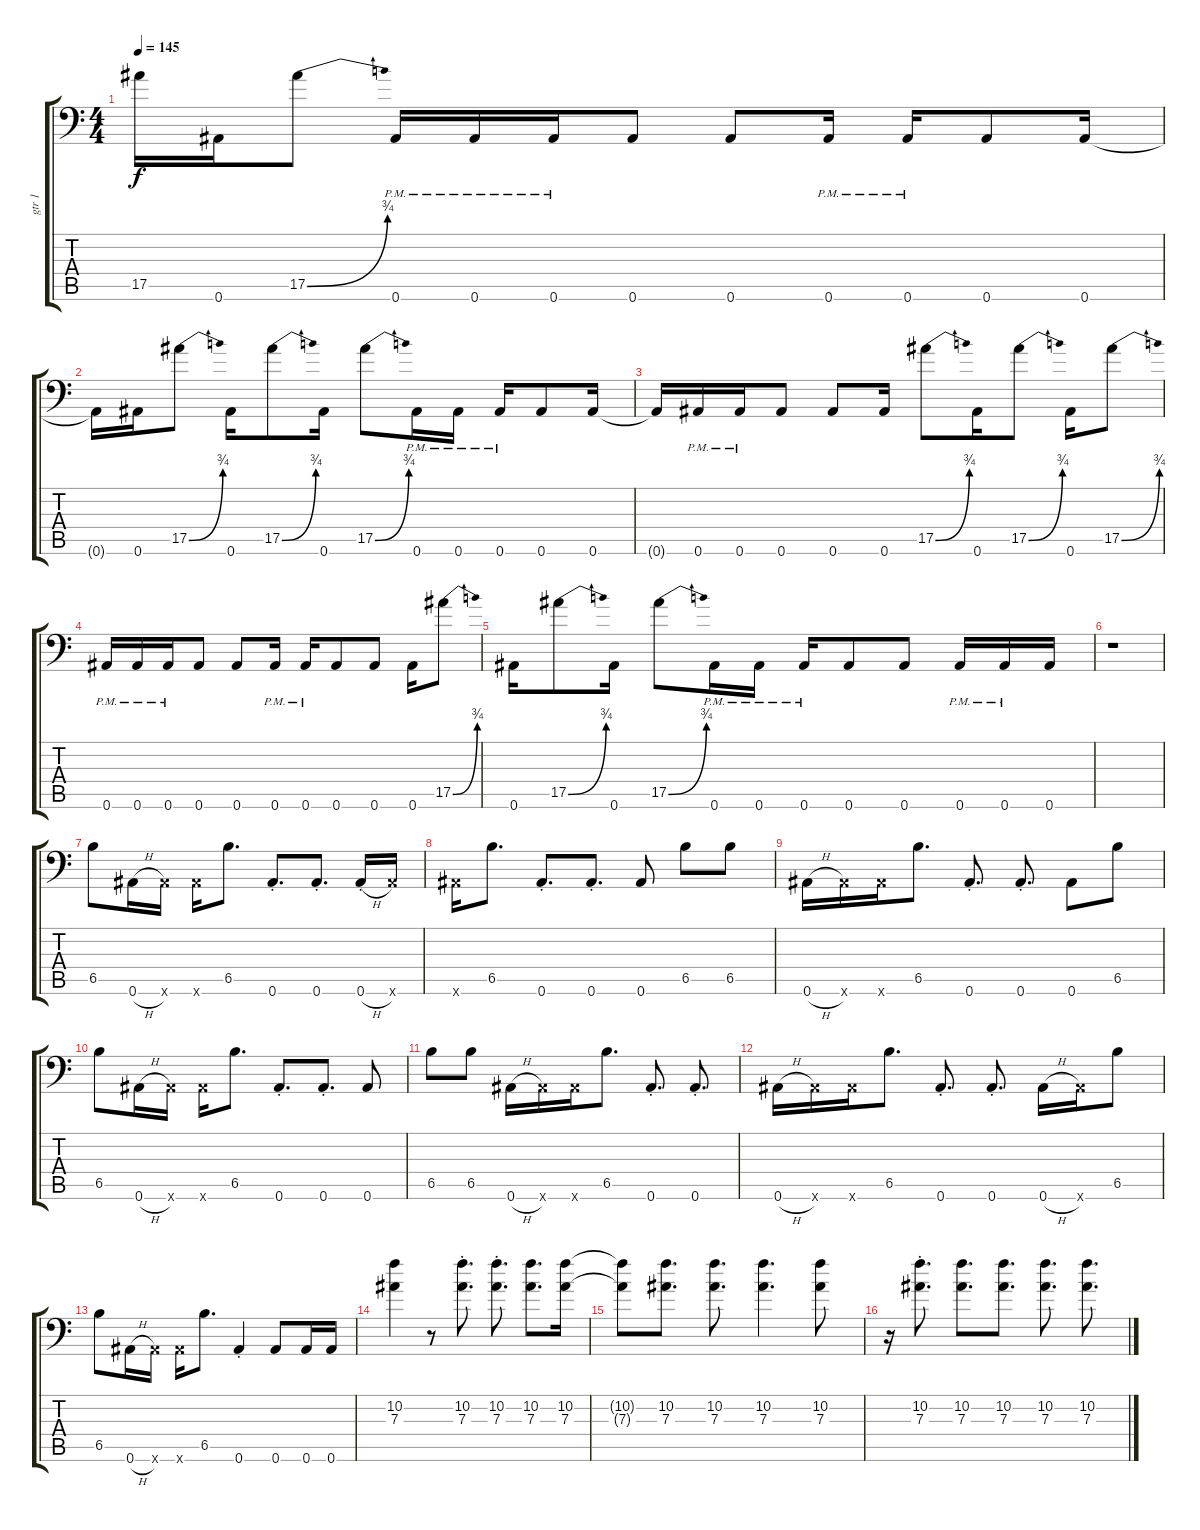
\track ("gtr 1" "gtr 1") {instrument distortionguitar}
\staff {score tabs}
\tuning (C4 G3 Eb3 Bb2 F2 Bb1) {hide}
\ts (4 4)
\tempo 145
\clef f4
\ks c
17.5{t}.16{dy f} 0.6.16 17.5{be (bend 0 0 60 3)}.8 0.6{pm}.16 0.6{pm}.16 0.6{pm}.16 0.6.8 0.6.8 0.6{pm}.16 0.6{pm}.16 0.6.8 0.6.16 |
0.6{t}.16 0.6.16 17.5{be (bend 0 0 60 3)}.8 0.6.16 17.5{be (bend 0 0 60 3)}.8 0.6.16 17.5{be (bend 0 0 60 3)}.8 0.6{pm}.16 0.6{pm}.16 0.6{pm}.16 0.6.8 0.6.16 |
0.6{t}.16 0.6{pm}.16 0.6{pm}.16 0.6.8 0.6.8 0.6.16 17.5{be (bend 0 0 60 3)}.8 0.6.16 17.5{be (bend 0 0 60 3)}.8 0.6.16 17.5{be (bend 0 0 60 3)}.8 |
0.6{pm}.16 0.6{pm}.16 0.6{pm}.16 0.6.8 0.6.8 0.6{pm}.16 0.6{pm}.16 0.6.8 0.6.8 0.6.16 17.5{be (bend 0 0 60 3)}.8 |
0.6.16 17.5{be (bend 0 0 60 3)}.8 0.6.16 17.5{be (bend 0 0 60 3)}.8 0.6{pm}.16 0.6{pm}.16 0.6{pm}.16 0.6.8 0.6.8 0.6{pm}.16 0.6{pm}.16 0.6.16 |
r.1 |
6.5.8 0.6{h}.16 0.6{x}.16 0.6{x}.16 6.5.8{d} 0.6{st}.8{d} 0.6{st}.8{d} 0.6{h st}.16 0.6{x}.16 |
0.6{x}.16 6.5.8{d} 0.6{st}.8{d} 0.6{st}.8{d} 0.6.8 6.5.8 6.5.8 |
0.6{h}.16 0.6{x}.16 0.6{x}.16 6.5.8{d} 0.6{st}.8{d} 0.6{st}.8{d} 0.6.8 6.5.8 |
6.5.8 0.6{h}.16 0.6{x}.16 0.6{x}.16 6.5.8{d} 0.6{st}.8{d} 0.6{st}.8{d} 0.6.8 |
6.5.8 6.5.8 0.6{h}.16 0.6{x}.16 0.6{x}.16 6.5.8{d} 0.6{st}.8{d} 0.6{st}.8{d} |
0.6{h}.16 0.6{x}.16 0.6{x}.16 6.5.8{d} 0.6{st}.8{d} 0.6{st}.8{d} 0.6{h}.16 0.6{x}.16 6.5.8 |
6.5.8 0.6{h}.16 0.6{x}.16 0.6{x}.16 6.5.8{d} 0.6{st}.4 0.6.8 0.6.16 0.6.16 |
(10.2 7.3).4 r.8 (10.2{st} 7.3{st}).8{d} (10.2{st} 7.3{st}).8{d} (10.2 7.3).8{d} (10.2 7.3).16 |
(10.2{t} 7.3{t}).8 (10.2 7.3).8{d} (10.2 7.3).8{d} (10.2 7.3).4{d} (10.2 7.3).8 |
r.16 (10.2{st} 7.3{st}).8{d} (10.2 7.3).8{d} (10.2 7.3).8{d} (10.2 7.3).8{d} (10.2 7.3).8{d}
